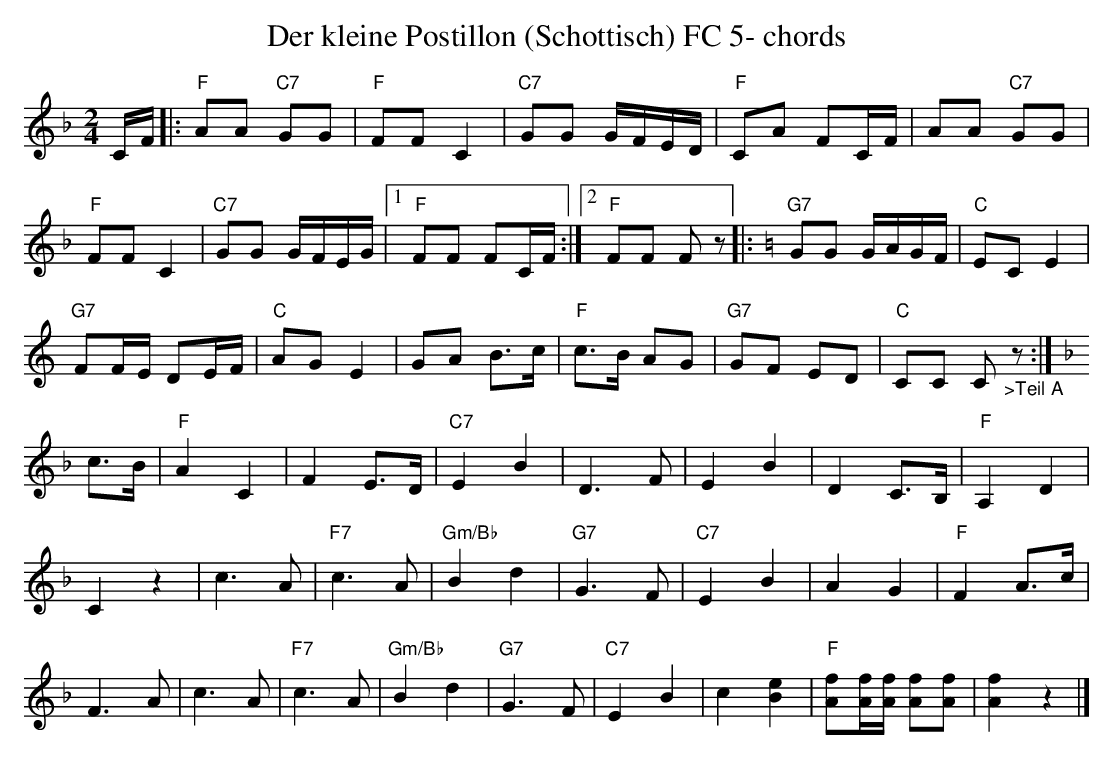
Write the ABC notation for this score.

X:1
T:Der kleine Postillon (Schottisch) FC 5- chords
M:2/4
L:1/8
K:Fmaj%%MIDI gchordon
C/2F/2 |: "F"AA "C7"GG | "F"FF C2 | "C7"GG G/2F/2E/2D/2 | "F"CA FC/2F/2 | AA "C7"GG |
"F"FFC2 | "C7"GG G/2F/2E/2G/2 |1 "F"FF FC/2F/2 :|2 "F"FF Fz |: [K:Cmaj] "G7"GG G/2A/2G/2F/2 | "C"ECE2 |
"G7"FF/2E/2 DE/2F/2 | "C"AGE2 | GA B>c | "F"c>B AG | "G7"GF ED | "C"CC C"_>Teil A"z :| [K:Fmaj]
c>B | "F"A2C2 | F2E>D | "C7"E2B2 | D3F | E2B2 | D2C>B, | "F"A,2D2 |
C2z2 | c3A | "F7"c3A | "Gm/Bb"B2d2 | "G7"G3F | "C7"E2B2 | A2G2 | "F"F2A>c |
F3A | c3A | "F7"c3A | "Gm/Bb"B2d2 | "G7"G3F | "C7"E2B2 | c2[Be]2 | "F"[Af][A/2f/2][A/2f/2] [Af][Af] | [A2f2] z2 |]
